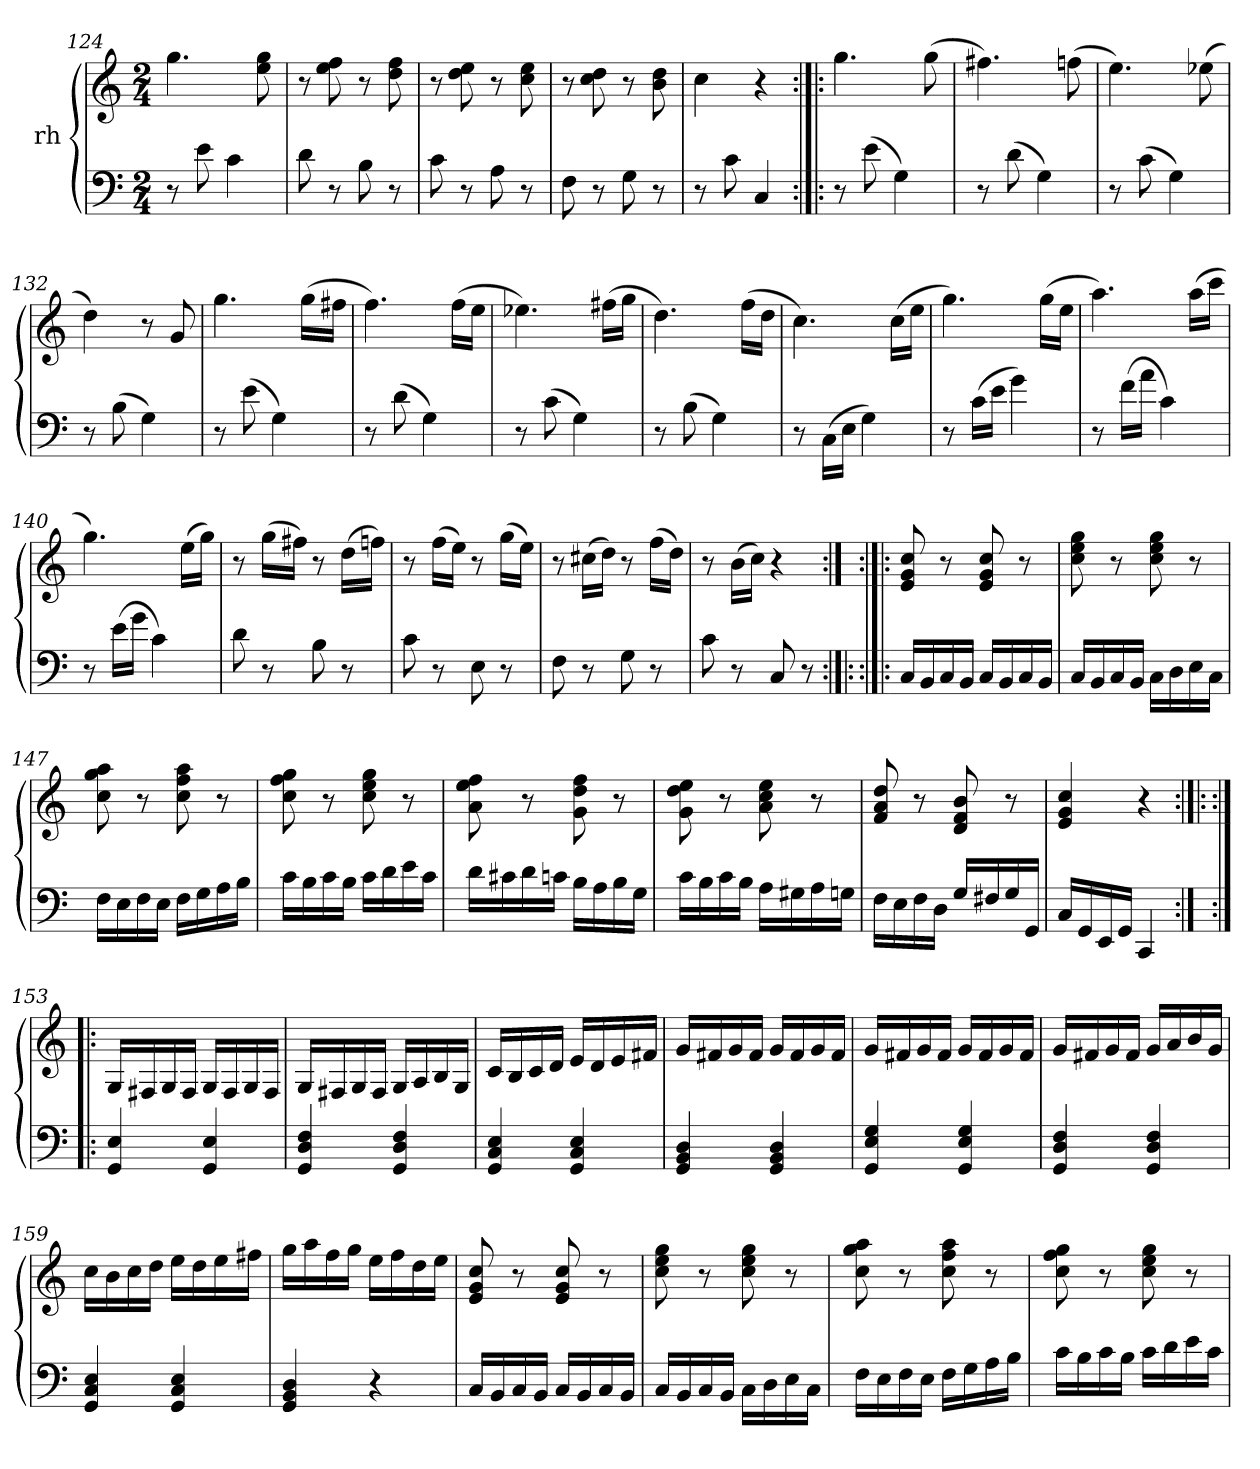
**kern	**kern
*part1	*part1
*staff2	*staff1
*I"rh	*
*clefF4	*clefG2
*k[]	*k[]
*C:	*C:
*M2/4	*M2/4
=124	=124
8r	4.gg
8e	.
4c	.
.	8ee 8gg
=125	=125
8d	8r
8r	8ee 8ff
8B	8r
8r	8dd 8ff
=126	=126
8c	8r
8r	8dd 8ee
8A	8r
8r	8cc 8ee
=127	=127
8F	8r
8r	8cc 8dd
8G	8r
8r	8b 8dd
=128	=128
8r	4cc
8c	.
4C	4r
=129:|!|:	=129:|!|:
8r	4.gg
(8e	.
4G)	.
.	(8gg
=130	=130
8r	4.ff#X)
(8d	.
4G)	.
.	(8ffn
=131	=131
8r	4.ee)
(8c	.
4G)	.
.	(8ee-X
=132	=132
8r	4dd)
(8B	.
4G)	8r
.	8g
=133	=133
8r	4.gg
(8e	.
4G)	.
.	(16ggLL
.	16ff#XJJ
=134	=134
8r	4.ff)
(8d	.
4G)	.
.	(16ffLL
.	16eeJJ
=135	=135
8r	4.ee-X)
(8c	.
4G)	.
.	(16ff#XLL
.	16ggJJ
=136	=136
8r	4.dd)
(8B	.
4G)	.
.	(16ffLL
.	16ddJJ
=137	=137
8r	4.cc)
(16CLL	.
16EJJ	.
4G)	.
.	(16ccLL
.	16eeJJ
=138	=138
8r	4.gg)
(16cLL	.
16eJJ	.
4g)	.
.	(16ggLL
.	16eeJJ
=139	=139
8r	4.aa)
(16fLL	.
16aJJ	.
4c)	.
.	(16aaLL
.	16cccJJ
=140	=140
8r	4.gg)
(16eLL	.
16gJJ	.
4c)	.
.	(16eeLL
.	16ggJJ)
=141	=141
8d	8r
8r	(16ggLL
.	16ff#XJJ)
8B	8r
8r	(16ddLL
.	16ffnJJ)
=142	=142
8c	8r
8r	(16ffLL
.	16eeJJ)
8E	8r
8r	(16ggLL
.	16eeJJ)
=143	=143
8F	8r
8r	(16cc#XLL
.	16ddJJ)
8G	8r
8r	(16ffLL
.	16ddJJ)
=144	=144
8c	8r
8r	(16bLL
.	16ccJJ)
8C	4r
8r	.
=145:|!|:	=145:|!
16CLL	8e 8g 8cc
16BB	.
16C	8r
16BBJJ	.
16CLL	8e 8g 8cc
16BB	.
16C	8r
16BBJJ	.
=146	=146
16CLL	8cc 8ee 8gg
16BB	.
16C	8r
16BBJJ	.
16CLL	8cc 8ee 8gg
16D	.
16E	8r
16CJJ	.
=147	=147
16FLL	8cc 8gg 8aa
16E	.
16F	8r
16EJJ	.
16FLL	8cc 8ff 8aa
16G	.
16A	8r
16BJJ	.
=148	=148
16cLL	8cc 8ff 8gg
16B	.
16c	8r
16BJJ	.
16cLL	8cc 8ee 8gg
16d	.
16e	8r
16cJJ	.
=149	=149
16dLL	8a 8ee 8ff
16c#X	.
16d	8r
16cnJJ	.
16BLL	8g 8dd 8ff
16A	.
16B	8r
16GJJ	.
=150	=150
16cLL	8g 8dd 8ee
16B	.
16c	8r
16BJJ	.
16ALL	8a 8cc 8ee
16G#X	.
16A	8r
16GnJJ	.
=151	=151
16FLL	8f 8a 8dd
16E	.
16F	8r
16DJJ	.
16GLL	8d 8f 8b
16F#X	.
16G	8r
16GGJJ	.
=152	=152
16CLL	4e 4g 4cc
16GG	.
16EE	.
16GGJJ	.
4CC	4r
=153:|!	=153:|!|:
4GG 4E	16GLL
.	16F#X
.	16G
.	16F#JJ
4GG 4E	16GLL
.	16F#
.	16G
.	16F#JJ
=154	=154
4GG 4D 4F	16GLL
.	16F#X
.	16G
.	16F#JJ
4GG 4D 4F	16GLL
.	16A
.	16B
.	16GJJ
=155	=155
4GG 4C 4E	16cLL
.	16B
.	16c
.	16dJJ
4GG 4C 4E	16eLL
.	16d
.	16e
.	16f#XJJ
=156	=156
4GG 4BB 4D	16gLL
.	16f#X
.	16g
.	16f#JJ
4GG 4BB 4D	16gLL
.	16f#
.	16g
.	16f#JJ
=157	=157
4GG 4E 4G	16gLL
.	16f#X
.	16g
.	16f#JJ
4GG 4E 4G	16gLL
.	16f#
.	16g
.	16f#JJ
=158	=158
4GG 4D 4F	16gLL
.	16f#X
.	16g
.	16f#JJ
4GG 4D 4F	16gLL
.	16a
.	16b
.	16gJJ
=159	=159
4GG 4C 4E	16ccLL
.	16b
.	16cc
.	16ddJJ
4GG 4C 4E	16eeLL
.	16dd
.	16ee
.	16ff#XJJ
=160	=160
4GG 4BB 4D	16ggLL
.	16aa
.	16ff
.	16ggJJ
4r	16eeLL
.	16ff
.	16dd
.	16eeJJ
=161	=161
16CLL	8e 8g 8cc
16BB	.
16C	8r
16BBJJ	.
16CLL	8e 8g 8cc
16BB	.
16C	8r
16BBJJ	.
=162	=162
16CLL	8cc 8ee 8gg
16BB	.
16C	8r
16BBJJ	.
16CLL	8cc 8ee 8gg
16D	.
16E	8r
16CJJ	.
=163	=163
16FLL	8cc 8gg 8aa
16E	.
16F	8r
16EJJ	.
16FLL	8cc 8ff 8aa
16G	.
16A	8r
16BJJ	.
=164	=164
16cLL	8cc 8ff 8gg
16B	.
16c	8r
16BJJ	.
16cLL	8cc 8ee 8gg
16d	.
16e	8r
16cJJ	.
=	=
*-	*-
